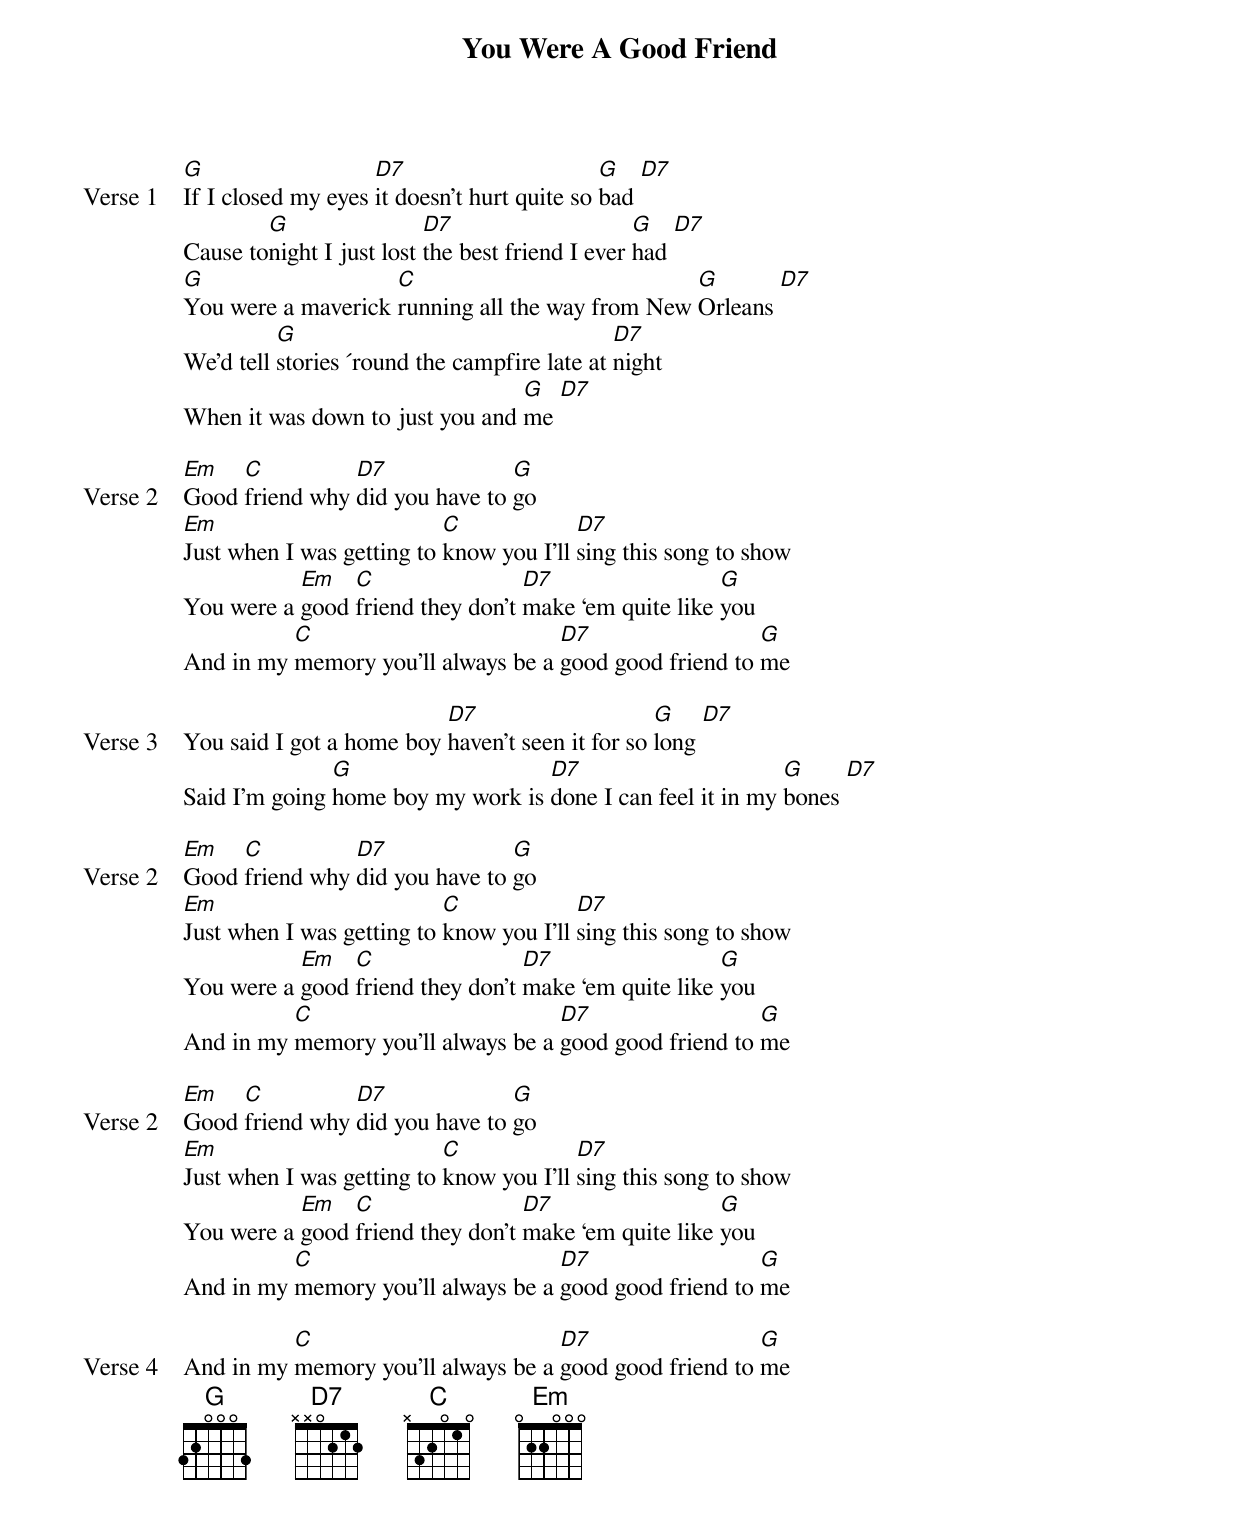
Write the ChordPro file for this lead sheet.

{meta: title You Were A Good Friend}
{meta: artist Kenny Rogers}
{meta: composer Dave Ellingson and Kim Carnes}
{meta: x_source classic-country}
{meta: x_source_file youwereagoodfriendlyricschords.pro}
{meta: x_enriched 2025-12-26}

{start_of_verse: Verse 1}
[G]If I closed my eyes [D7]it doesn’t hurt quite so [G]bad [D7]
Cause to[G]night I just lost [D7]the best friend I ever [G]had [D7]
[G]You were a maverick [C]running all the way from New [G]Orleans [D7]
We’d tell [G]stories ´round the campfire late at [D7]night
When it was down to just you and [G]me [D7]
{end_of_verse}

{start_of_verse: Verse 2}
[Em]Good [C]friend why [D7]did you have to [G]go
[Em]Just when I was getting to [C]know you I’ll [D7]sing this song to show
You were a [Em]good [C]friend they don’t [D7]make ‘em quite like [G]you
And in my [C]memory you’ll always be a [D7]good good friend to [G]me
{end_of_verse}

{start_of_verse: Verse 3}
You said I got a home boy [D7]haven’t seen it for so [G]long [D7]
Said I’m going [G]home boy my work is [D7]done I can feel it in my [G]bones [D7]
{end_of_verse}

{start_of_verse: Verse 2}
[Em]Good [C]friend why [D7]did you have to [G]go
[Em]Just when I was getting to [C]know you I’ll [D7]sing this song to show
You were a [Em]good [C]friend they don’t [D7]make ‘em quite like [G]you
And in my [C]memory you’ll always be a [D7]good good friend to [G]me
{end_of_verse}

{start_of_verse: Verse 2}
[Em]Good [C]friend why [D7]did you have to [G]go
[Em]Just when I was getting to [C]know you I’ll [D7]sing this song to show
You were a [Em]good [C]friend they don’t [D7]make ‘em quite like [G]you
And in my [C]memory you’ll always be a [D7]good good friend to [G]me
{end_of_verse}

{start_of_verse: Verse 4}
And in my [C]memory you’ll always be a [D7]good good friend to [G]me
{end_of_verse}
